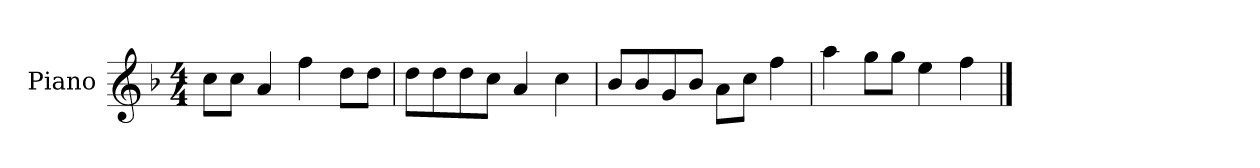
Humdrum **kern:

**kern
*part1
*staff1
*I"Piano
*I'P-no
*clefG2
*k[b-]
*M4/4
*MM90
=1
8cc\L
8cc\J
4a/
4ff\
8dd\L
8dd\J
=2
8dd\L
8dd\
8dd\
8cc\J
4a/
4cc\
=3
8b-/L
8b-/
8g/
8b-/J
8a\L
8cc\J
4ff\
=4
4aa\
8gg\L
8gg\J
4ee\
4ff\
==
*-
